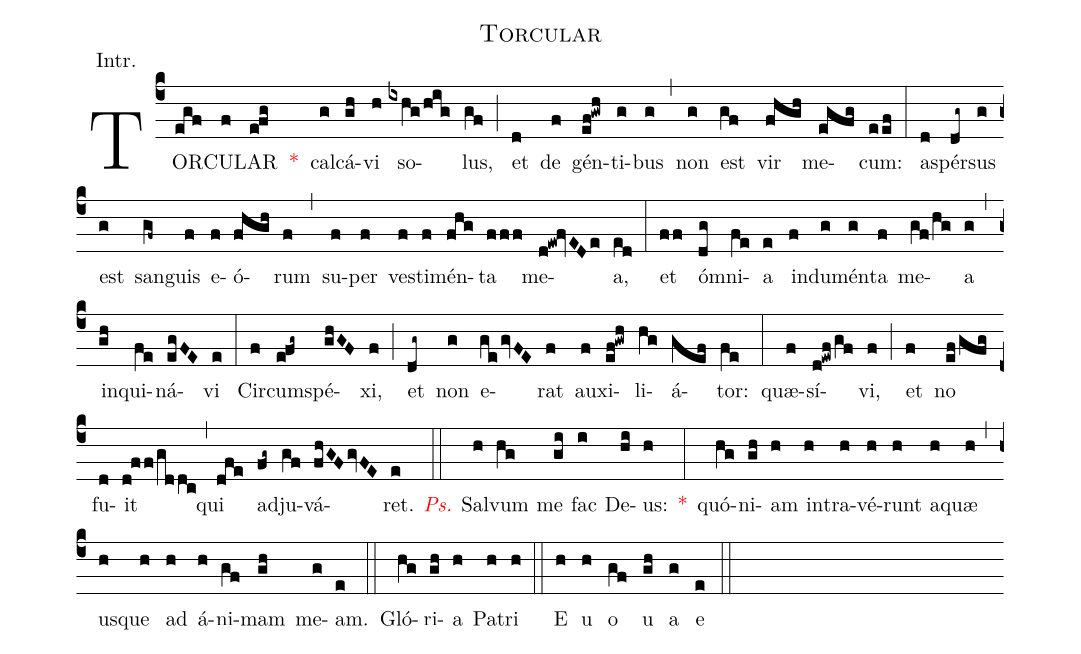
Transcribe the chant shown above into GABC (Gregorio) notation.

name:Torcular;
annotation:Intr.;
mode:IV.;
office-part:Introit;
%%
(c4) TOR(egf)CU(f)LAR(e!fg) <v>\red{*}</v>() cal(g)cá(gh)vi(h) so(ixhg/hig)lus,(gf) (;) et(d) de(f) gén(ef!gwh)ti(g)bus(g) (,) non(g) est(gf) vir(fhgh) me(egfg)cum:(eef) (:) a(d)spér(dg~)sus(g) est(g) san(gf~)guis(f) e(f)ó(fhgh)rum(f) (,) su(f)per(f) ve(f)sti(f)mén(fhg)ta(fff) me(d!ew!fvEDe)a,(ed) (:) et(ff) ó(dg)mni(fe)a(e) in(f)du(g)mén(g)ta(f) me(gf/hg)a(g) (,) in(gh)qui(fe)ná(egFE)vi(e) (:) Cir(f)cum(e!fg~)spé(ghGF)xi,(f) (;) et(dg~) non(g) e(ge/gvFE)rat(f) au(f)xi(ef!gwh)li(hg)á(gef)tor:(fe) (:) quæ(f)sí(d!ewf/gf)vi,(f) (;) et(f) no(ef/gfg) fu(d)it(d!ff/gddc) (,) qui(dfe) ad(fg~)ju(gf)vá(fhGF/gvFE)ret.(e) (::) <v>\redit{Ps.}</v> Sal(h)vum(hg) me(gi) fac(i) De(hi)us:(h) <v>\red{*}</v>(:) quó(hg)ni(gh)am(h) in(h)tra(h)vé(h)runt(h) a(h)quæ(h) (,) u(h)sque(h) ad(h) á(h)ni(gf)mam(gh) me(g)am.(e) (::) Gló(hg)ri(gh)a(h) Pa(h)tri(h) (::) E(h) u(h) o(gf) u(gh) a(g) e(e) (::)
